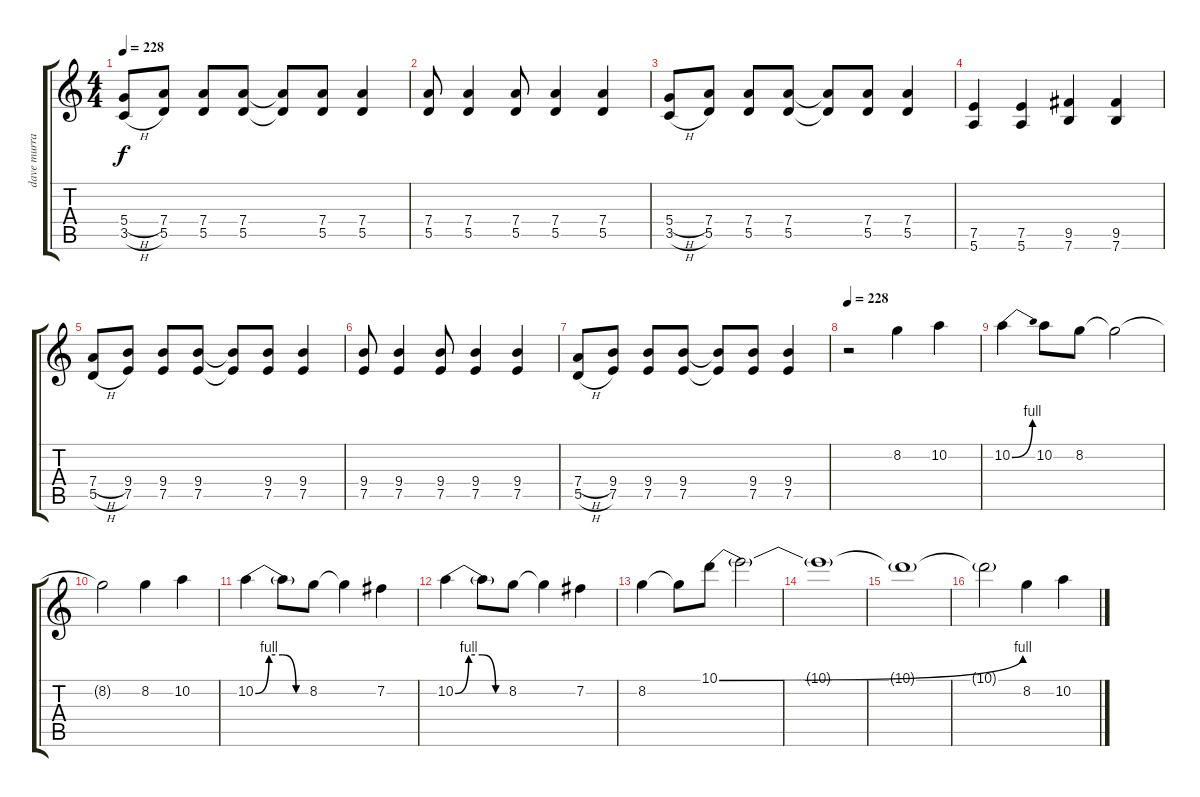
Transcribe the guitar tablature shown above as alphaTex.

\track ("dave murray" "dave murra") {instrument distortionguitar}
\staff {score tabs}
\tuning (E4 B3 G3 D3 A2 E2) {hide}
\ts (4 4)
\tempo 228
\clef g2
\ks c
(5.4{h} 3.5{h}).8{dy f} (7.4 5.5).8 (7.4 5.5).8 (7.4 5.5).8 (7.4{t} 5.5{t}).8 (7.4 5.5).8 (7.4 5.5).4 |
(7.4 5.5).8 (7.4 5.5).4 (7.4 5.5).8 (7.4 5.5).4 (7.4 5.5).4 |
(5.4{h} 3.5{h}).8 (7.4 5.5).8 (7.4 5.5).8 (7.4 5.5).8 (7.4{t} 5.5{t}).8 (7.4 5.5).8 (7.4 5.5).4 |
(7.5 5.6).4 (7.5 5.6).4 (9.5 7.6).4 (9.5 7.6).4 |
(7.4{h} 5.5{h}).8 (9.4 7.5).8 (9.4 7.5).8 (9.4 7.5).8 (9.4{t} 7.5{t}).8 (9.4 7.5).8 (9.4 7.5).4 |
(9.4 7.5).8 (9.4 7.5).4 (9.4 7.5).8 (9.4 7.5).4 (9.4 7.5).4 |
(7.4{h} 5.5{h}).8 (9.4 7.5).8 (9.4 7.5).8 (9.4 7.5).8 (9.4{t} 7.5{t}).8 (9.4 7.5).8 (9.4 7.5).4 |
\tempo 228
r.2 8.2.4 10.2.4 |
10.2{be (bend 0 0 60 4)}.4 10.2.8 8.2.8 8.2{t}.2 |
8.2{t}.2 8.2.4 10.2.4 |
10.2{be (custom 0 0 15 4 30 4 45 0 60 0)}.4 10.2{t}.8 8.2.8 8.2{t}.4 7.2.4 |
10.2{be (custom 0 0 15 4 30 4 45 0 60 0)}.4 10.2{t}.8 8.2.8 8.2{t}.4 7.2.4 |
8.2.4 8.2{t}.8 10.1{be (bend 0 0 60 4)}.8 10.1{t}.2 |
10.1{t}.1 |
10.1{t}.1 |
10.1{t}.2 8.2.4 10.2.4
